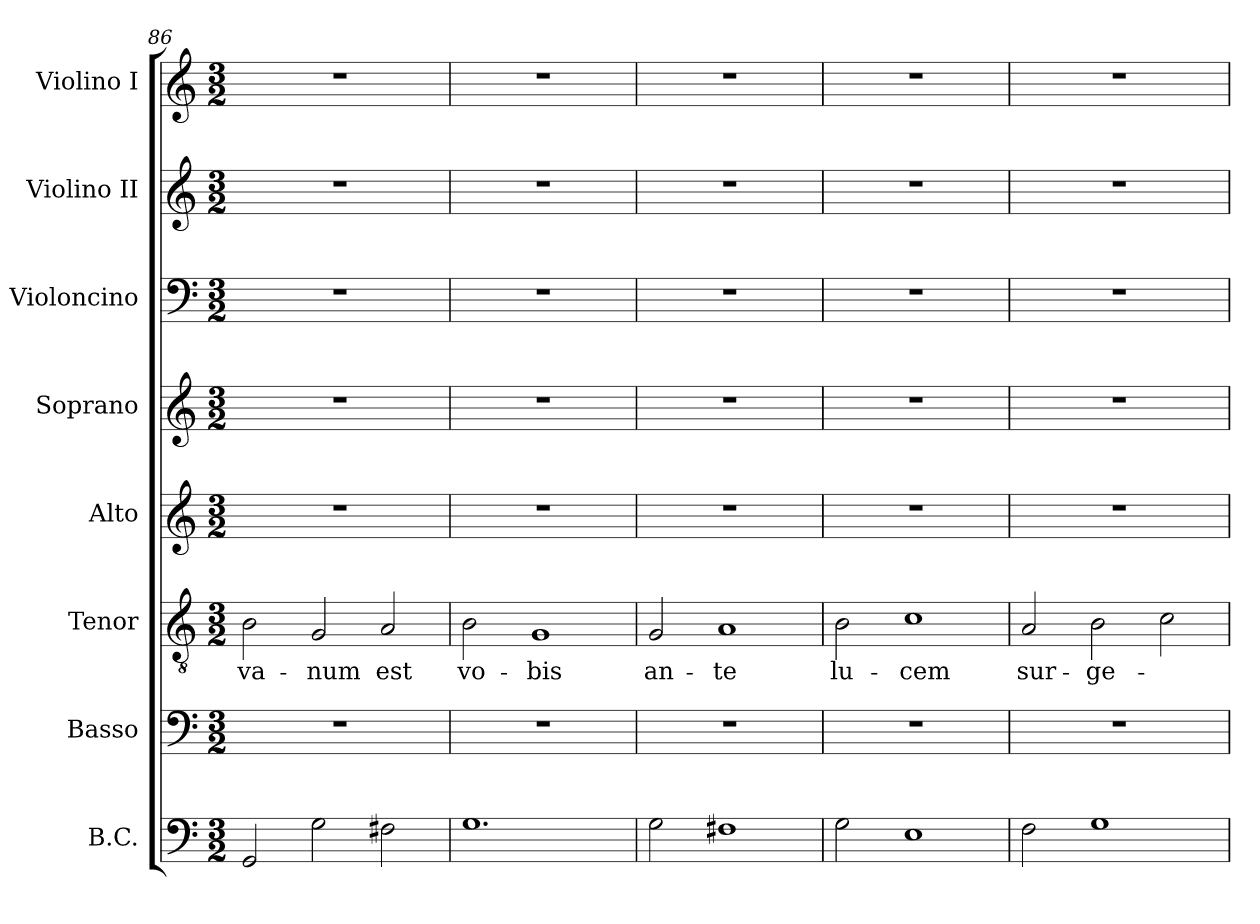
**kern	**kern	**kern	**text	**kern	**kern	**kern	**kern	**kern
*part8	*part7	*part6	*part6	*part5	*part4	*part3	*part2	*part1
*staff8	*staff7	*staff6	*staff6	*staff5	*staff4	*staff3	*staff2	*staff1
*I"B.C.	*I"Basso	*I"Tenor	*	*I"Alto	*I"Soprano	*I"Violoncino	*I"Violino II	*I"Violino I
*I'BC	*I'B	*I'T	*	*I'A	*I'S	*I'Vc.	*I'Vln. II	*I'Vln. I
!!LO:PB:g=z
*clefF4	*clefF4	*clefGv2	*	*clefG2	*clefG2	*clefF4	*clefG2	*clefG2
*k[]	*k[]	*k[]	*	*k[]	*k[]	*k[]	*k[]	*k[]
*C:	*C:	*C:	*	*C:	*C:	*C:	*C:	*C:
*M3/2	*M3/2	*M3/2	*	*M3/2	*M3/2	*M3/2	*M3/2	*M3/2
=86	=86	=86	=86	=86	=86	=86	=86	=86
!	!	!	!LO:LY:b	!	!	!	!	!
2GG/	1.r	2B\	va-	1.r	1.r	1.r	1.r	1.r
!	!	!	!LO:LY:b	!	!	!	!	!
2G\	.	2G/	-num	.	.	.	.	.
!	!	!	!LO:LY:b	!	!	!	!	!
2F#X\	.	2A/	est	.	.	.	.	.
=87	=87	=87	=87	=87	=87	=87	=87	=87
!	!	!	!LO:LY:b	!	!	!	!	!
1.G	1.r	2B\	vo-	1.r	1.r	1.r	1.r	1.r
!	!	!	!LO:LY:b	!	!	!	!	!
.	.	1G	-bis	.	.	.	.	.
=88	=88	=88	=88	=88	=88	=88	=88	=88
!	!	!	!LO:LY:b	!	!	!	!	!
2G\	1.r	2G/	an-	1.r	1.r	1.r	1.r	1.r
!	!	!	!LO:LY:b	!	!	!	!	!
1F#X	.	1A	-te	.	.	.	.	.
=89	=89	=89	=89	=89	=89	=89	=89	=89
!	!	!	!LO:LY:b	!	!	!	!	!
2G\	1.r	2B\	lu-	1.r	1.r	1.r	1.r	1.r
!	!	!	!LO:LY:b	!	!	!	!	!
1E	.	1c	-cem	.	.	.	.	.
=90	=90	=90	=90	=90	=90	=90	=90	=90
!	!	!	!LO:LY:b	!	!	!	!	!
2F\	1.r	2A/	sur-	1.r	1.r	1.r	1.r	1.r
!	!	!	!LO:LY:b	!	!	!	!	!
1G	.	2B\	-ge-	.	.	.	.	.
.	.	2c\	.	.	.	.	.	.
=	=	=	=	=	=	=	=	=
*-	*-	*-	*-	*-	*-	*-	*-	*-
